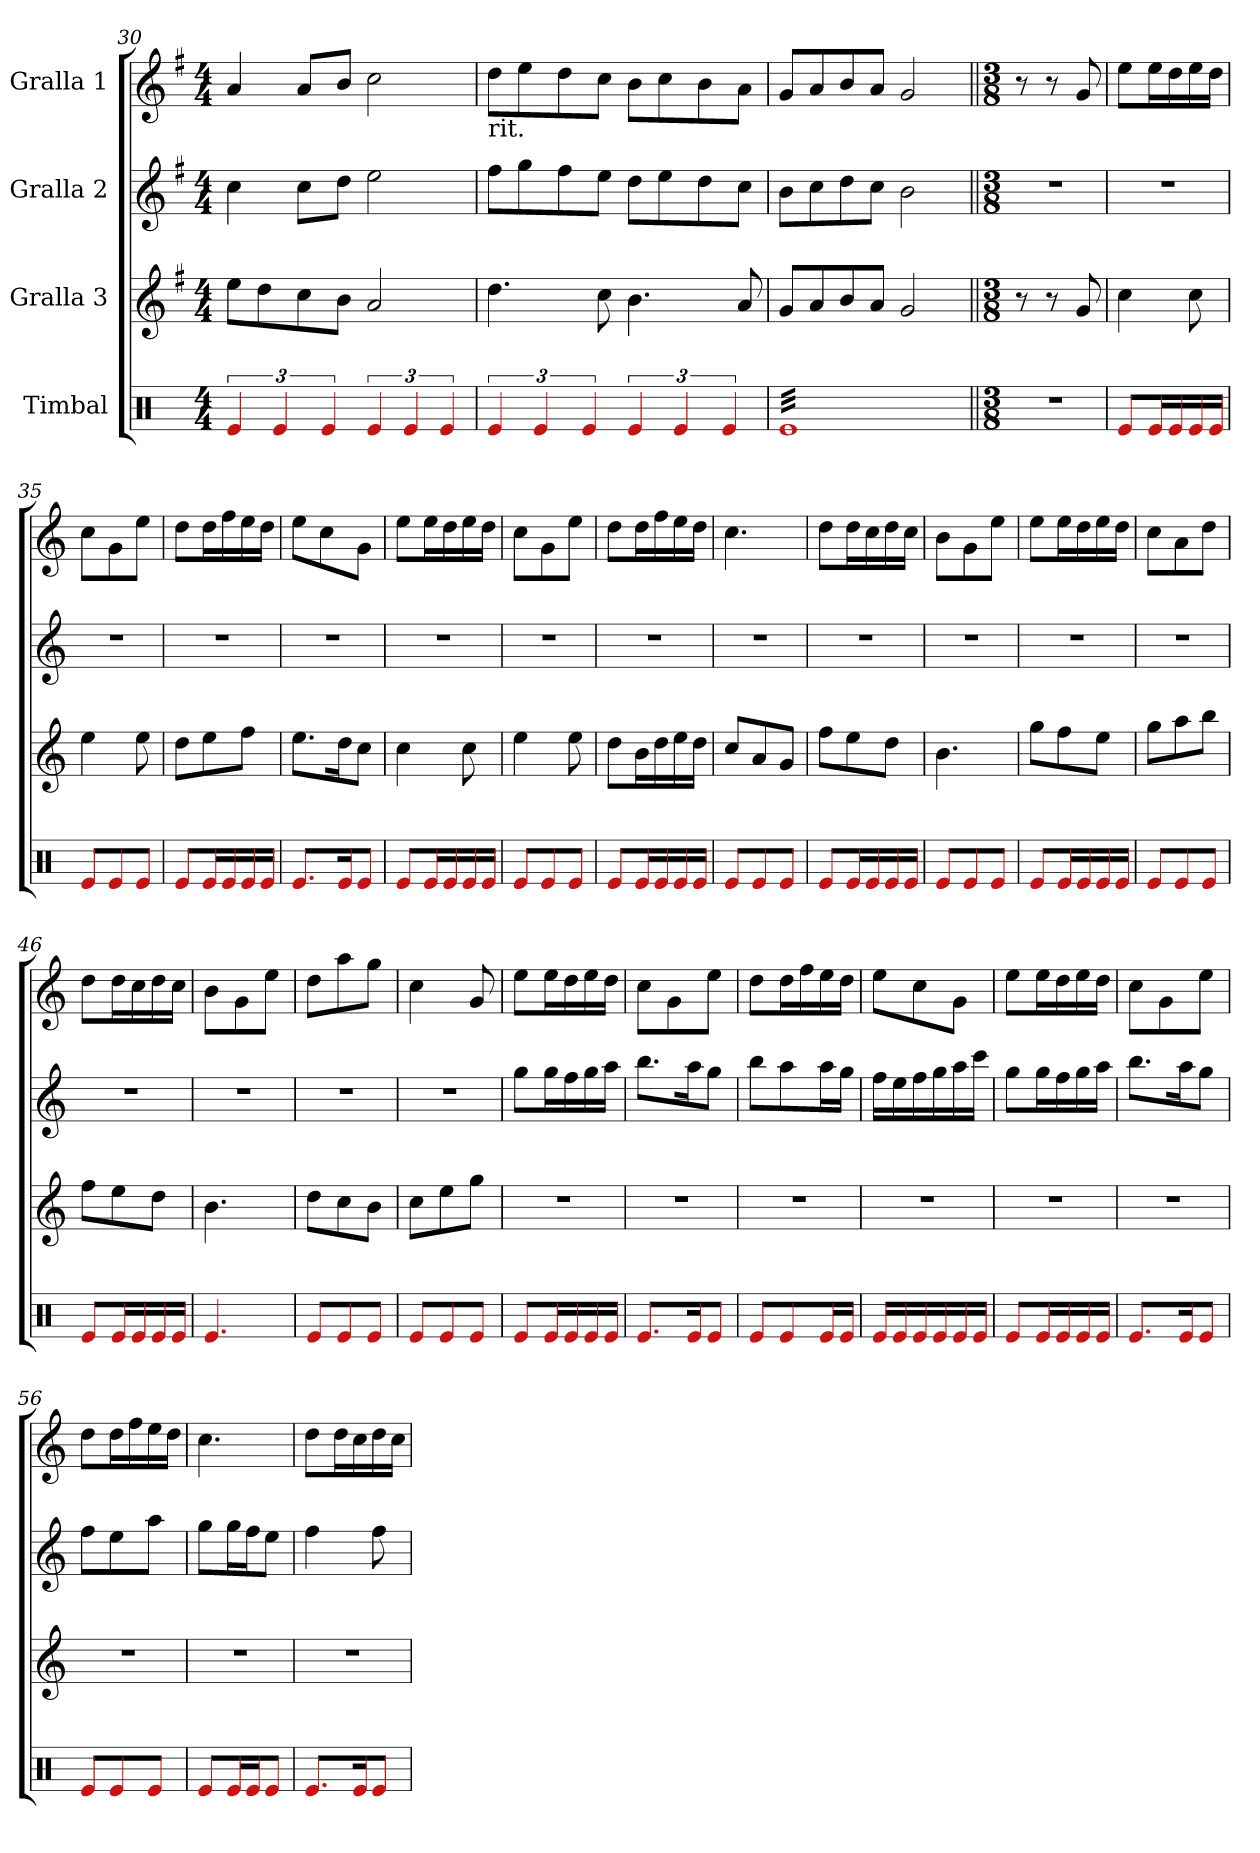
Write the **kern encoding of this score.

**kern	**kern	**kern	**kern
*part4	*part3	*part2	*part1
*staff4	*staff3	*staff2	*staff1
*I"Timbal	*I"Gralla 3	*I"Gralla 2	*I"Gralla 1
!!LO:PB:g=z
*clefX	*clefG2	*clefG2	*clefG2
*k[]	*k[f#]	*k[f#]	*k[f#]
*	*G:	*G:	*G:
*M4/4	*M4/4	*M4/4	*M4/4
=30	=30	=30	=30
6e/	8ee\L	4cc\	4a/
.	8dd\	.	.
6e/	.	.	.
.	8cc\	8cc\L	8a/L
6e/	.	.	.
.	8b\J	8dd\J	8b/J
6e/	2a/	2ee\	2cc\
6e/	.	.	.
6e/	.	.	.
=31	=31	=31	=31
!	!	!	!LO:TX:b:t=rit.
6e/	4.dd\	8ff#\L	8dd\L
.	.	8gg\	8ee\
6e/	.	.	.
.	.	8ff#\	8dd\
6e/	.	.	.
.	8cc\	8ee\J	8cc\J
6e/	4.b\	8dd\L	8b\L
.	.	8ee\	8cc\
6e/	.	.	.
.	.	8dd\	8b\
6e/	.	.	.
.	8a/	8cc\J	8a\J
=32	=32	=32	=32
*tremolo	*	*	*
32eLLL	8g/L	8b\L	8g/L
32e	.	.	.
32e	.	.	.
32e	.	.	.
32e	8a/	8cc\	8a/
32e	.	.	.
32e	.	.	.
32e	.	.	.
32e	8b/	8dd\	8b/
32e	.	.	.
32e	.	.	.
32e	.	.	.
32e	8a/J	8cc\J	8a/J
32e	.	.	.
32e	.	.	.
32e	.	.	.
32e	2g/	2b\	2g/
32e	.	.	.
32e	.	.	.
32e	.	.	.
32e	.	.	.
32e	.	.	.
32e	.	.	.
32e	.	.	.
32e	.	.	.
32e	.	.	.
32e	.	.	.
32e	.	.	.
32e	.	.	.
32e	.	.	.
32e	.	.	.
32eJJJ	.	.	.
*Xtremolo	*	*	*
*	*	*	*MM90
=33||	=33||	=33||	=33||
*	*k[]	*k[]	*k[]
*	*C:	*C:	*C:
*M3/8	*M3/8	*M3/8	*M3/8
4.r	8r	4.r	8r
.	8r	.	8r
.	8g/	.	8g/
=34	=34	=34	=34
8e/L	4cc\	4.r	8ee\L
16e/L	.	.	16ee\L
16e/	.	.	16dd\
16e/	8cc\	.	16ee\
16e/JJ	.	.	16dd\JJ
!!LO:LB:g=z
=35	=35	=35	=35
8e/L	4ee\	4.r	8cc\L
8e/	.	.	8g\
8e/J	8ee\	.	8ee\J
=36	=36	=36	=36
8e/L	8dd\L	4.r	8dd\L
16e/L	8ee\	.	16dd\L
16e/	.	.	16ff\
16e/	8ff\J	.	16ee\
16e/JJ	.	.	16dd\JJ
=37	=37	=37	=37
8.e/L	8.ee\L	4.r	8ee\L
.	.	.	8cc\
16e/K	16dd\K	.	.
8e/J	8cc\J	.	8g\J
=38	=38	=38	=38
8e/L	4cc\	4.r	8ee\L
16e/L	.	.	16ee\L
16e/	.	.	16dd\
16e/	8cc\	.	16ee\
16e/JJ	.	.	16dd\JJ
=39	=39	=39	=39
8e/L	4ee\	4.r	8cc\L
8e/	.	.	8g\
8e/J	8ee\	.	8ee\J
!!LO:LB:g=z
=40	=40	=40	=40
8e/L	8dd\L	4.r	8dd\L
16e/L	16b\L	.	16dd\L
16e/	16dd\	.	16ff\
16e/	16ee\	.	16ee\
16e/JJ	16dd\JJ	.	16dd\JJ
=41	=41	=41	=41
8e/L	8cc/L	4.r	4.cc\
8e/	8a/	.	.
8e/J	8g/J	.	.
=42	=42	=42	=42
8e/L	8ff\L	4.r	8dd\L
16e/L	8ee\	.	16dd\L
16e/	.	.	16cc\
16e/	8dd\J	.	16dd\
16e/JJ	.	.	16cc\JJ
=43	=43	=43	=43
8e/L	4.b\	4.r	8b\L
8e/	.	.	8g\
8e/J	.	.	8ee\J
=44	=44	=44	=44
8e/L	8gg\L	4.r	8ee\L
16e/L	8ff\	.	16ee\L
16e/	.	.	16dd\
16e/	8ee\J	.	16ee\
16e/JJ	.	.	16dd\JJ
!!LO:PB:g=z
=45	=45	=45	=45
8e/L	8gg\L	4.r	8cc\L
8e/	8aa\	.	8a\
8e/J	8bb\J	.	8dd\J
=46	=46	=46	=46
8e/L	8ff\L	4.r	8dd\L
16e/L	8ee\	.	16dd\L
16e/	.	.	16cc\
16e/	8dd\J	.	16dd\
16e/JJ	.	.	16cc\JJ
=47	=47	=47	=47
4.e/	4.b\	4.r	8b\L
.	.	.	8g\
.	.	.	8ee\J
=48	=48	=48	=48
8e/L	8dd\L	4.r	8dd\L
8e/	8cc\	.	8aa\
8e/J	8b\J	.	8gg\J
=49	=49	=49	=49
8e/L	8cc\L	4.r	4cc\
8e/	8ee\	.	.
8e/J	8gg\J	.	8g/
!!LO:LB:g=z
=50	=50	=50	=50
8e/L	4.r	8gg\L	8ee\L
16e/L	.	16gg\L	16ee\L
16e/	.	16ff\	16dd\
16e/	.	16gg\	16ee\
16e/JJ	.	16aa\JJ	16dd\JJ
=51	=51	=51	=51
8.e/L	4.r	8.bb\L	8cc\L
.	.	.	8g\
16e/K	.	16aa\K	.
8e/J	.	8gg\J	8ee\J
=52	=52	=52	=52
8e/L	4.r	8bb\L	8dd\L
8e/	.	8aa\	16dd\L
.	.	.	16ff\
16e/L	.	16aa\L	16ee\
16e/JJ	.	16gg\JJ	16dd\JJ
=53	=53	=53	=53
16e/LL	4.r	16ff\LL	8ee\L
16e/	.	16ee\	.
16e/	.	16ff\	8cc\
16e/	.	16gg\	.
16e/	.	16aa\	8g\J
16e/JJ	.	16ccc\JJ	.
=54	=54	=54	=54
8e/L	4.r	8gg\L	8ee\L
16e/L	.	16gg\L	16ee\L
16e/	.	16ff\	16dd\
16e/	.	16gg\	16ee\
16e/JJ	.	16aa\JJ	16dd\JJ
!!LO:LB:g=z
=55	=55	=55	=55
8.e/L	4.r	8.bb\L	8cc\L
.	.	.	8g\
16e/K	.	16aa\K	.
8e/J	.	8gg\J	8ee\J
=56	=56	=56	=56
8e/L	4.r	8ff\L	8dd\L
8e/	.	8ee\	16dd\L
.	.	.	16ff\
8e/J	.	8aa\J	16ee\
.	.	.	16dd\JJ
=57	=57	=57	=57
8e/L	4.r	8gg\L	4.cc\
16e/L	.	16gg\L	.
16e/J	.	16ff\J	.
8e/J	.	8ee\J	.
=58	=58	=58	=58
8.e/L	4.r	4ff\	8dd\L
.	.	.	16dd\L
16e/K	.	.	16cc\
8e/J	.	8ff\	16dd\
.	.	.	16cc\JJ
=	=	=	=
*-	*-	*-	*-
